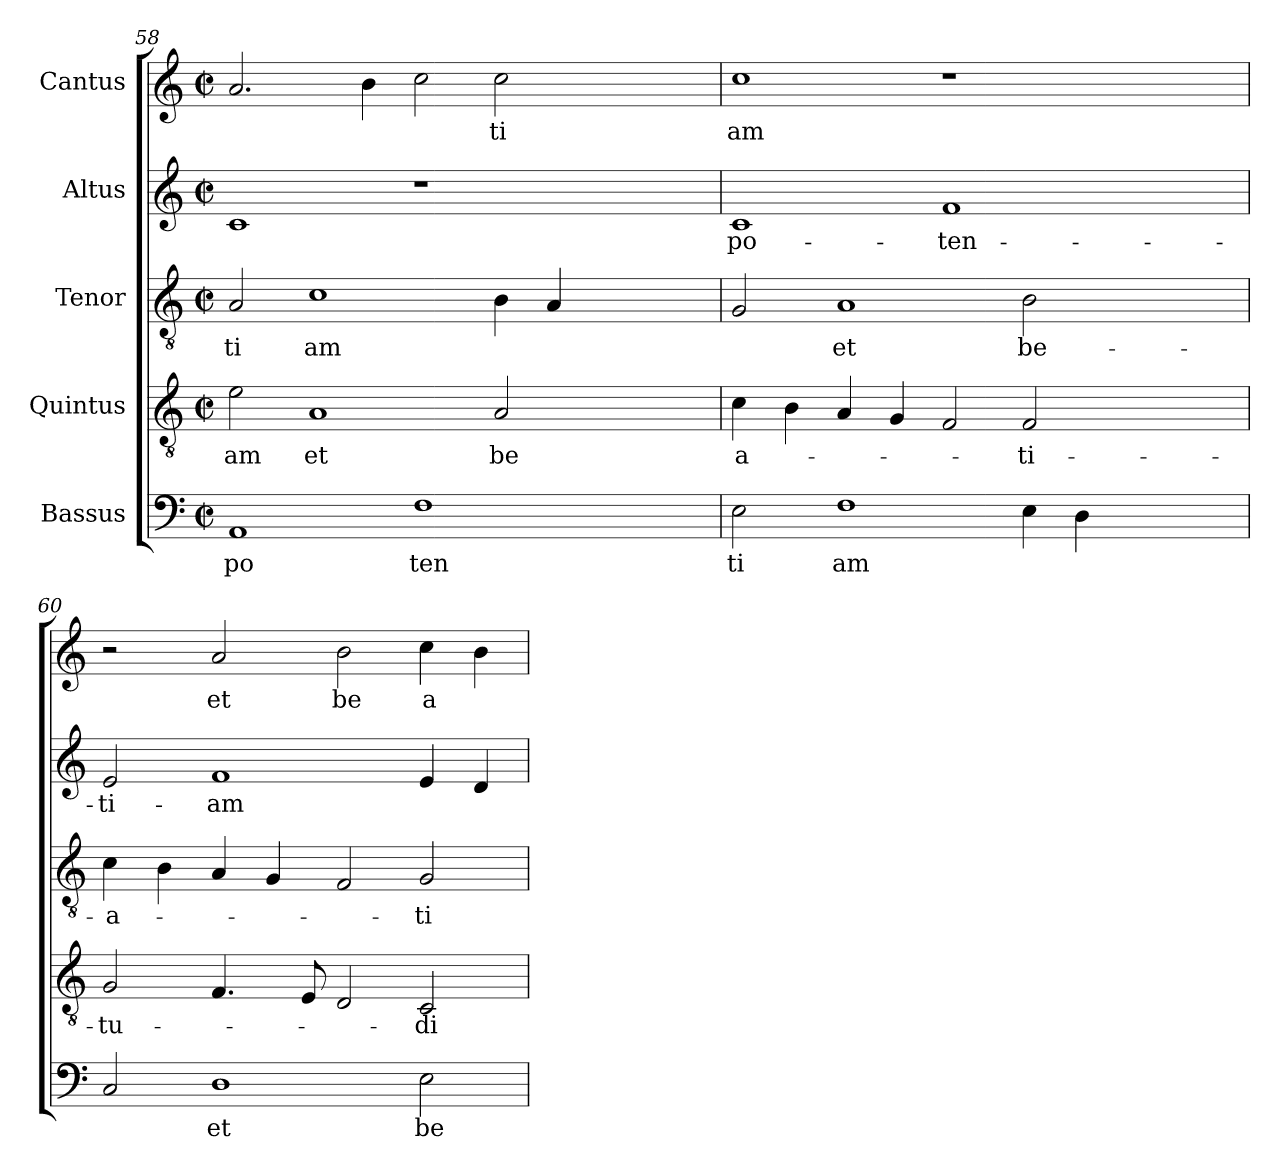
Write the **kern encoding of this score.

**kern	**text	**kern	**text	**kern	**text	**kern	**text	**kern	**text
*part5	*part5	*part4	*part4	*part3	*part3	*part2	*part2	*part1	*part1
*staff5	*staff5	*staff4	*staff4	*staff3	*staff3	*staff2	*staff2	*staff1	*staff1
*I"Bassus	*	*I"Quintus	*	*I"Tenor	*	*I"Altus	*	*I"Cantus	*
*clefF4	*	*clefGv2	*	*clefGv2	*	*clefG2	*	*clefG2	*
*M2/2	*	*M2/2	*	*M2/2	*	*M2/2	*	*M2/2	*
*met(c|)	*	*met(c|)	*	*met(c|)	*	*met(c|)	*	*met(c|)	*
=58	=58	=58	=58	=58	=58	=58	=58	=58	=58
!	!LO:LY:b:cj	!	!LO:LY:b:cj	!	!LO:LY:b:cj	!	!	!	!
1AA	po	2e\	am	2A/	ti	1c	.	2.a/	.
!	!	!	!LO:LY:b:cj	!	!LO:LY:b:cj	!	!	!	!
.	.	1A	et	1c	am	.	.	.	.
.	.	.	.	.	.	.	.	4b\	.
!	!LO:LY:b:cj	!	!	!	!	!LO:N:vis=1	!	!	!
1F	ten	.	.	.	.	0r	.	2cc\	.
!	!	!	!LO:LY:b:cj	!	!	!	!	!	!LO:LY:b:cj
.	.	2A/	be	4B\	.	.	.	2cc\	ti
.	.	.	.	4A/	.	.	.	.	.
1ryy	.	1ryy	.	1ryy	.	.	.	1ryy	.
!!LO:PB:g=z
=59	=59	=59	=59	=59	=59	=59	=59	=59	=59
!	!LO:LY:b:cj	!	!LO:LY:b:cj	!	!	!	!LO:LY:b:cj	!	!LO:LY:b:cj
2E\	ti	4c\	a-	2G/	.	1c	po-	1cc	am
.	.	4B\	.	.	.	.	.	.	.
!	!LO:LY:b:cj	!	!	!	!LO:LY:b:cj	!	!	!	!
1F	am	4A/	.	1A	et	.	.	.	.
.	.	4G/	.	.	.	.	.	.	.
!	!	!	!	!	!	!	!LO:LY:b:cj	!LO:N:vis=1	!
.	.	2F/	.	.	.	1f	-ten-	0r	.
!	!	!	!LO:LY:b:cj	!	!LO:LY:b:cj	!	!	!	!
4E\	.	2F/	-ti-	2B\	be-	.	.	.	.
4D\	.	.	.	.	.	.	.	.	.
1ryy	.	1ryy	.	1ryy	.	1ryy	.	.	.
=60	=60	=60	=60	=60	=60	=60	=60	=60	=60
!	!	!	!LO:LY:b:cj	!	!LO:LY:b:cj	!	!LO:LY:b:cj	!	!
2C/	.	2G/	-tu-	4c\	-a-	2e/	-ti-	2r	.
.	.	.	.	4B\	.	.	.	.	.
!	!LO:LY:b:cj	!	!	!	!	!	!LO:LY:b:cj	!	!LO:LY:b:cj
1D	et	4.F/	.	4A/	.	1f	-am	2a/	et
.	.	.	.	4G/	.	.	.	.	.
.	.	8E/	.	.	.	.	.	.	.
!	!	!	!	!	!	!	!	!	!LO:LY:b:cj
.	.	2D/	.	2F/	.	.	.	2b\	be
!	!LO:LY:b:cj	!	!LO:LY:b:cj	!	!LO:LY:b:cj	!	!	!	!LO:LY:b:cj
2E\	be	2C/	-di-	2G/	-ti-	4e/	.	4cc\	a
.	.	.	.	.	.	4d/	.	4b\	.
=	=	=	=	=	=	=	=	=	=
*-	*-	*-	*-	*-	*-	*-	*-	*-	*-
